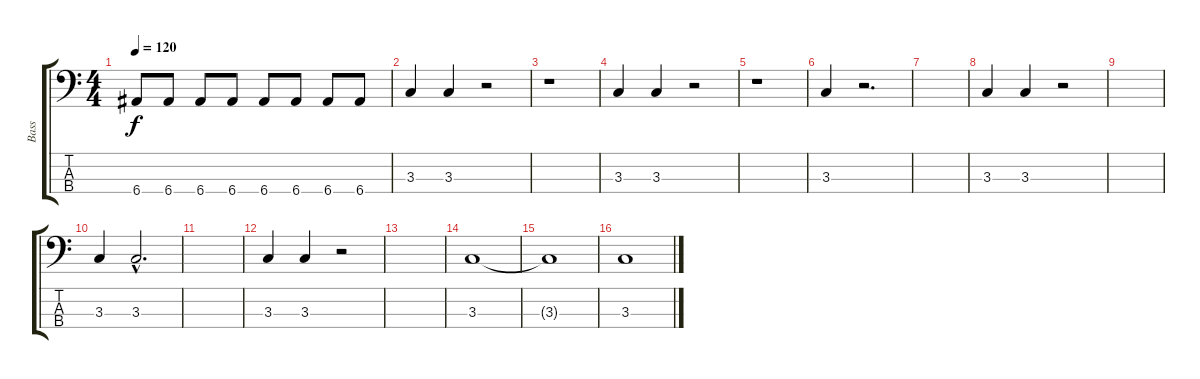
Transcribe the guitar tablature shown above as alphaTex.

\track ("Bass" "Bass") {instrument fretlessbass}
\staff {score tabs}
\tuning (G2 D2 A1 E1) {hide}
\ts (4 4)
\tempo 120
\clef f4
\ks c
6.4.8{dy f} 6.4.8 6.4.8 6.4.8 6.4.8 6.4.8 6.4.8 6.4.8 |
3.3.4 3.3.4 r.2 |
r.1 |
3.3.4 3.3.4 r.2 |
r.1 |
3.3.4 r.2{d} |
|
3.3.4 3.3.4 r.2 |
|
3.3.4 3.3{hac}.2{d} |
|
3.3.4 3.3.4 r.2 |
|
3.3.1 |
3.3{t}.1 |
3.3.1
